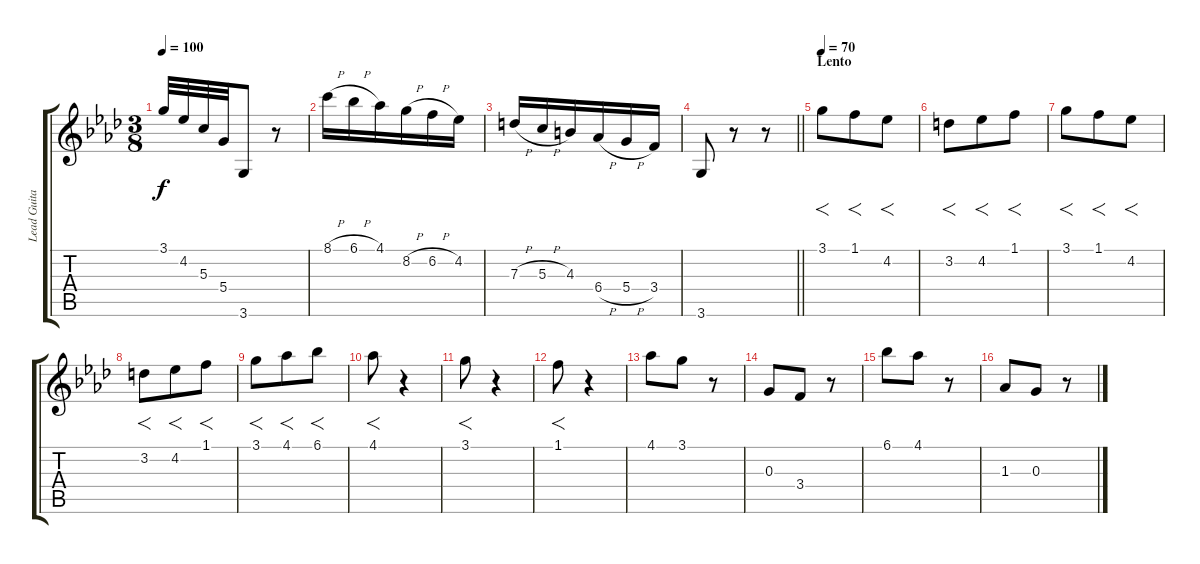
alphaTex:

\track ("Lead Guitar" "Lead Guita") {instrument overdrivenguitar}
\staff {score tabs}
\tuning (E4 B3 G3 D3 A2 E2) {hide}
\ts (3 8)
\tempo 100
\clef g2
\ks ab
3.1.32{dy f} 4.2.32 5.3.32 5.4.32 3.6.8 r.8 |
8.1{h}.16 6.1{h}.16 4.1.16 8.2{h}.16 6.2{h}.16 4.2.16 |
7.3{h}.16 5.3{h}.16 4.3.16 6.4{h}.16 5.4{h}.16 3.4.16 |
\barLineRight lightlight
3.6.8 r.8 r.8 |
\section ("" "Lento")
\tempo 70
3.1.8{f} 1.1.8{f} 4.2.8{f} |
3.2.8{f} 4.2.8{f} 1.1.8{f} |
3.1.8{f} 1.1.8{f} 4.2.8{f} |
3.2.8{f} 4.2.8{f} 1.1.8{f} |
3.1.8{f} 4.1.8{f} 6.1.8{f} |
4.1.8{f} r.4 |
3.1.8{f} r.4 |
1.1.8{f} r.4 |
4.1.8 3.1.8 r.8 |
0.3.8 3.4.8 r.8 |
6.1.8 4.1.8 r.8 |
1.3.8 0.3.8 r.8
